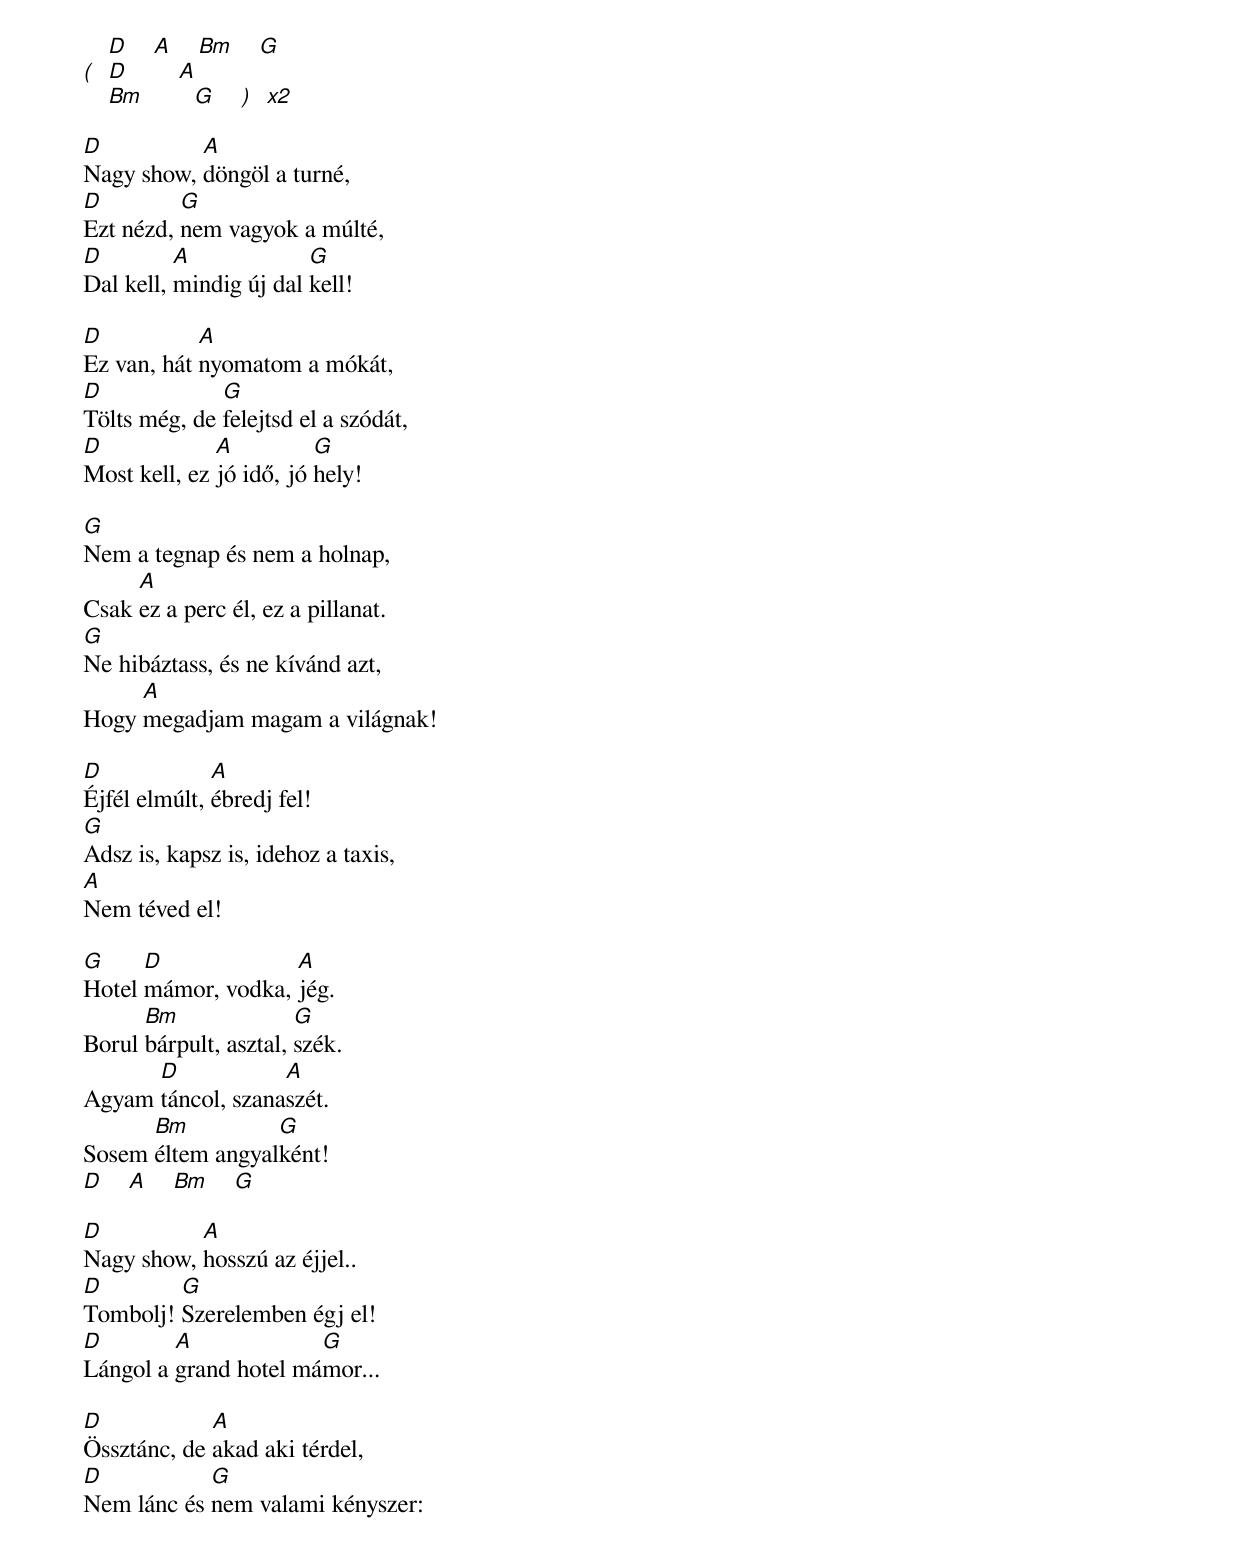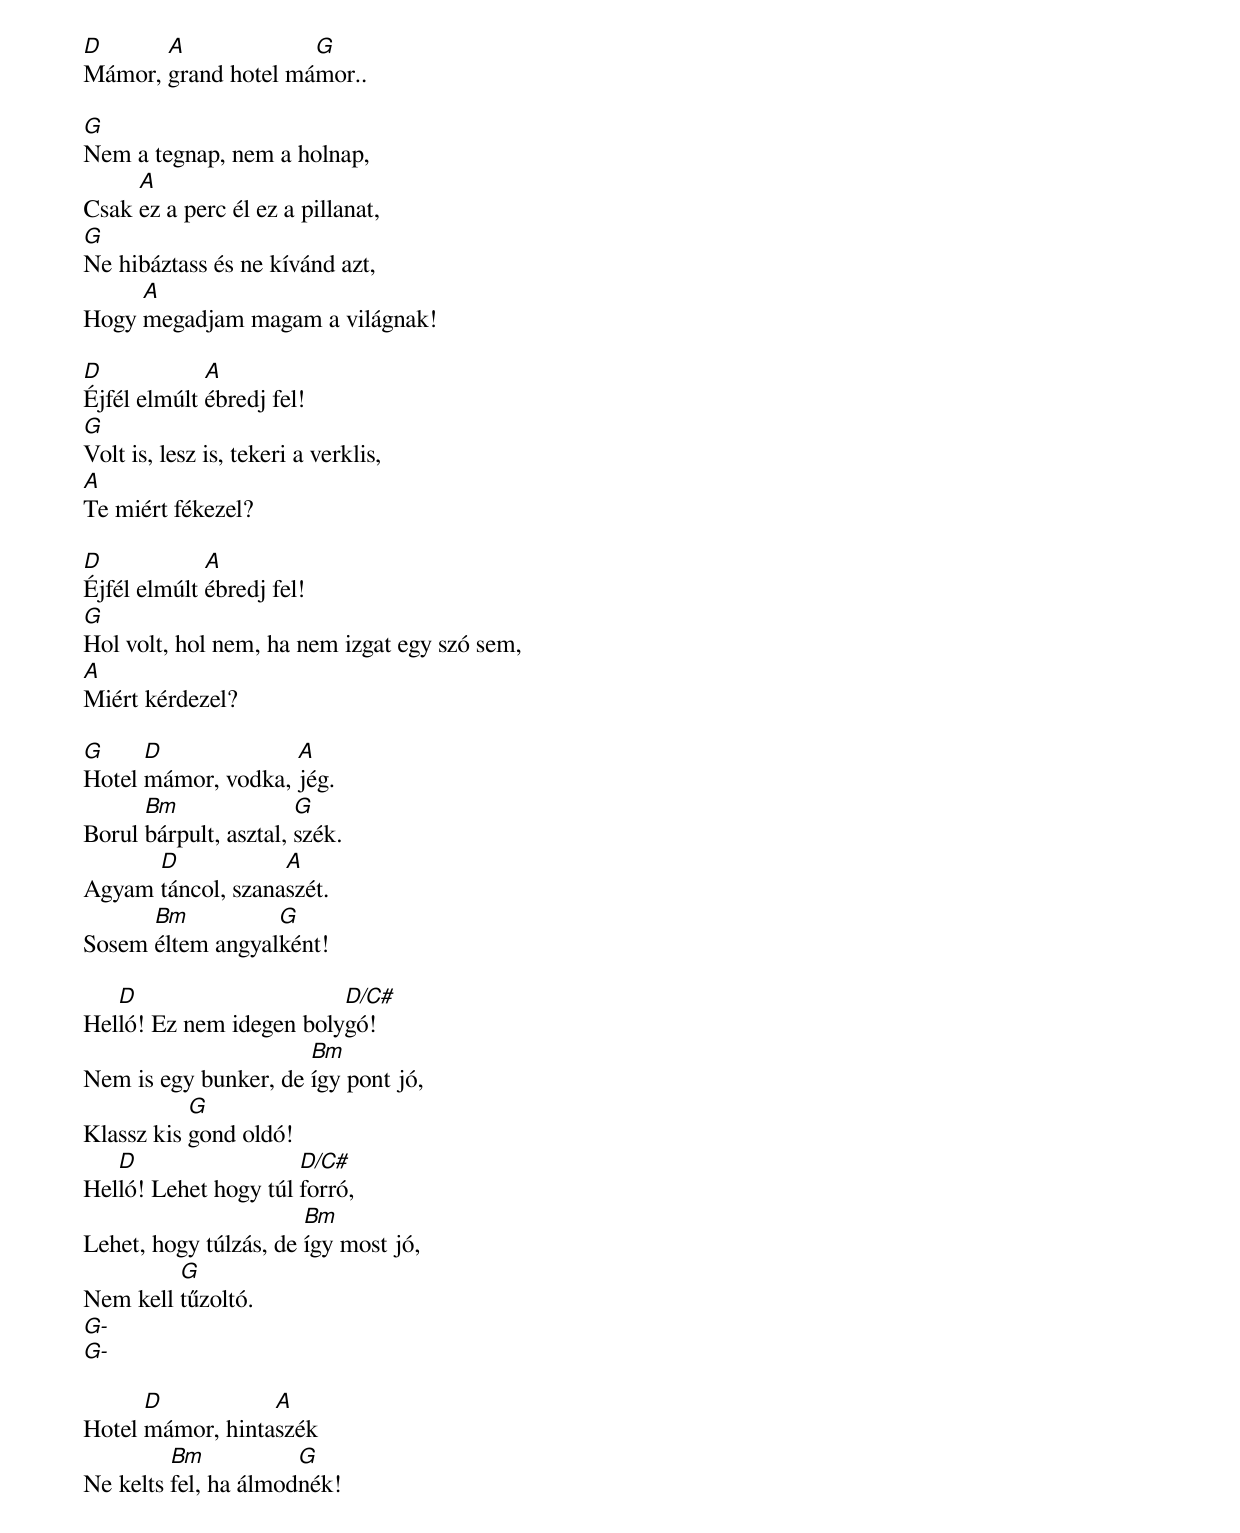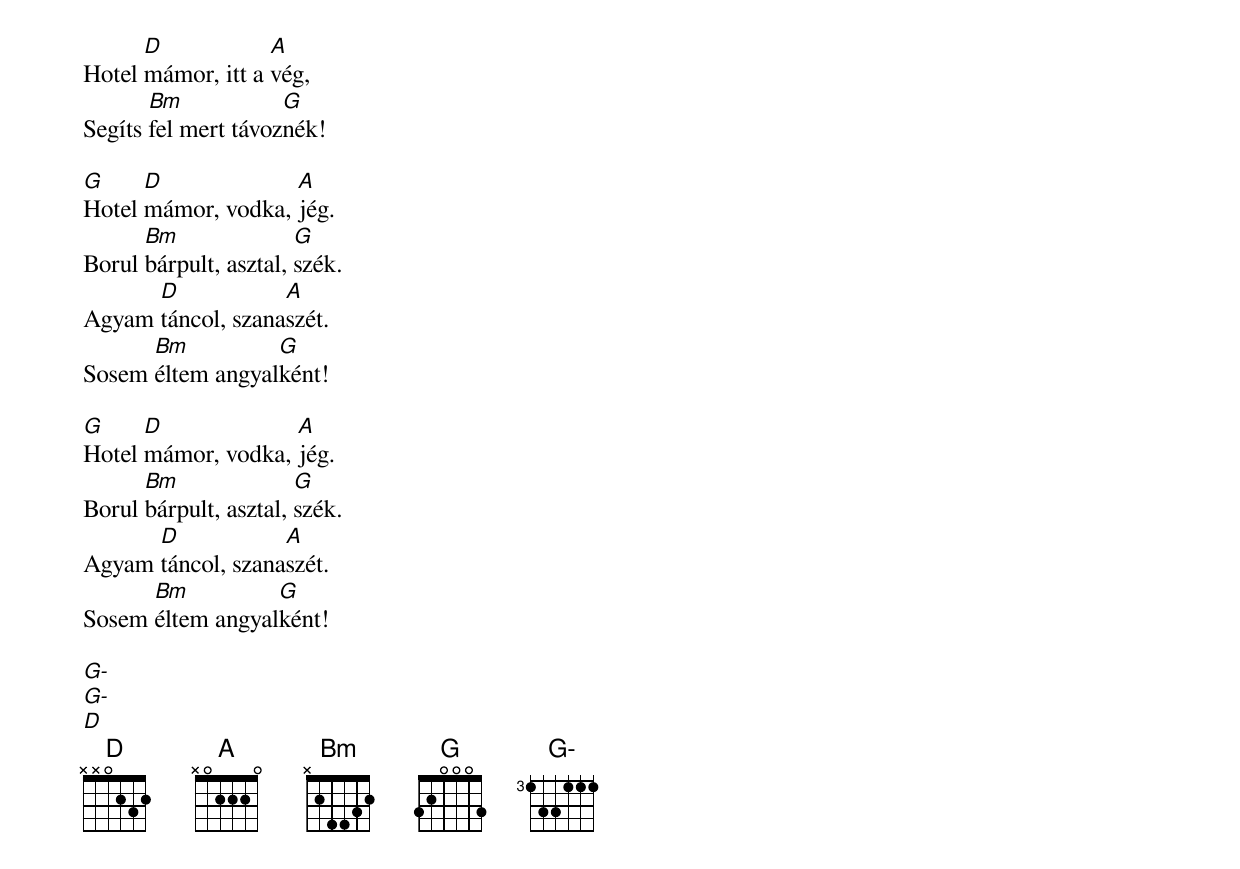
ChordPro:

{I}
    [D]    [A]    [Bm]    [G]
[(]  [D]        [A]
    [Bm]        [G]    [)]  [x2]

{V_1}
[D]Nagy show, [A]döngöl a turné,
[D]Ezt nézd, [G]nem vagyok a múlté,
[D]Dal kell, [A]mindig új dal [G]kell!

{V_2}
[D]Ez van, hát [A]nyomatom a mókát,
[D]Tölts még, de [G]felejtsd el a szódát,
[D]Most kell, ez [A]jó idő, jó [G]hely!

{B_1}
[G]Nem a tegnap és nem a holnap,
Csak [A]ez a perc él, ez a pillanat.
[G]Ne hibáztass, és ne kívánd azt,
Hogy [A]megadjam magam a világnak!

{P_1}
[D]Éjfél elmúlt, [A]ébredj fel!
[G]Adsz is, kapsz is, idehoz a taxis,
[A]Nem téved el!

{C}
[G]Hotel [D]mámor, vodka, [A]jég.
Borul [Bm]bárpult, asztal, [G]szék.
Agyam [D]táncol, szana[A]szét.
Sosem [Bm]éltem angyal[G]ként!
[D]    [A]    [Bm]    [G]

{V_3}
[D]Nagy show, [A]hosszú az éjjel..
[D]Tombolj! [G]Szerelemben égj el!
[D]Lángol a [A]grand hotel má[G]mor...

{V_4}
[D]Össztánc, de [A]akad aki térdel,
[D]Nem lánc és [G]nem valami kényszer:
[D]Mámor, [A]grand hotel má[G]mor..

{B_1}
[G]Nem a tegnap, nem a holnap,
Csak [A]ez a perc él ez a pillanat,
[G]Ne hibáztass és ne kívánd azt,
Hogy [A]megadjam magam a világnak!

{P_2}
[D]Éjfél elmúlt [A]ébredj fel!
[G]Volt is, lesz is, tekeri a verklis,
[A]Te miért fékezel?

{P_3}
[D]Éjfél elmúlt [A]ébredj fel!
[G]Hol volt, hol nem, ha nem izgat egy szó sem,
[A]Miért kérdezel?

{C}
[G]Hotel [D]mámor, vodka, [A]jég.
Borul [Bm]bárpult, asztal, [G]szék.
Agyam [D]táncol, szana[A]szét.
Sosem [Bm]éltem angyal[G]ként!

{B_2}
Hel[D]ló! Ez nem idegen boly[D/C#]gó!
Nem is egy bunker, de [Bm]így pont jó,
Klassz kis [G]gond oldó!
Hel[D]ló! Lehet hogy túl [D/C#]forró,
Lehet, hogy túlzás, de [Bm]így most jó,
Nem kell [G]tűzoltó.
[G-]
[G-]

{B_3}
Hotel [D]mámor, hinta[A]szék
Ne kelts [Bm]fel, ha álmod[G]nék!
Hotel [D]mámor, itt a [A]vég,
Segíts [Bm]fel mert távoz[G]nék!

{C}
[G]Hotel [D]mámor, vodka, [A]jég.
Borul [Bm]bárpult, asztal, [G]szék.
Agyam [D]táncol, szana[A]szét.
Sosem [Bm]éltem angyal[G]ként!

{C}
[G]Hotel [D]mámor, vodka, [A]jég.
Borul [Bm]bárpult, asztal, [G]szék.
Agyam [D]táncol, szana[A]szét.
Sosem [Bm]éltem angyal[G]ként!

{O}
[G-]
[G-]
[D]
